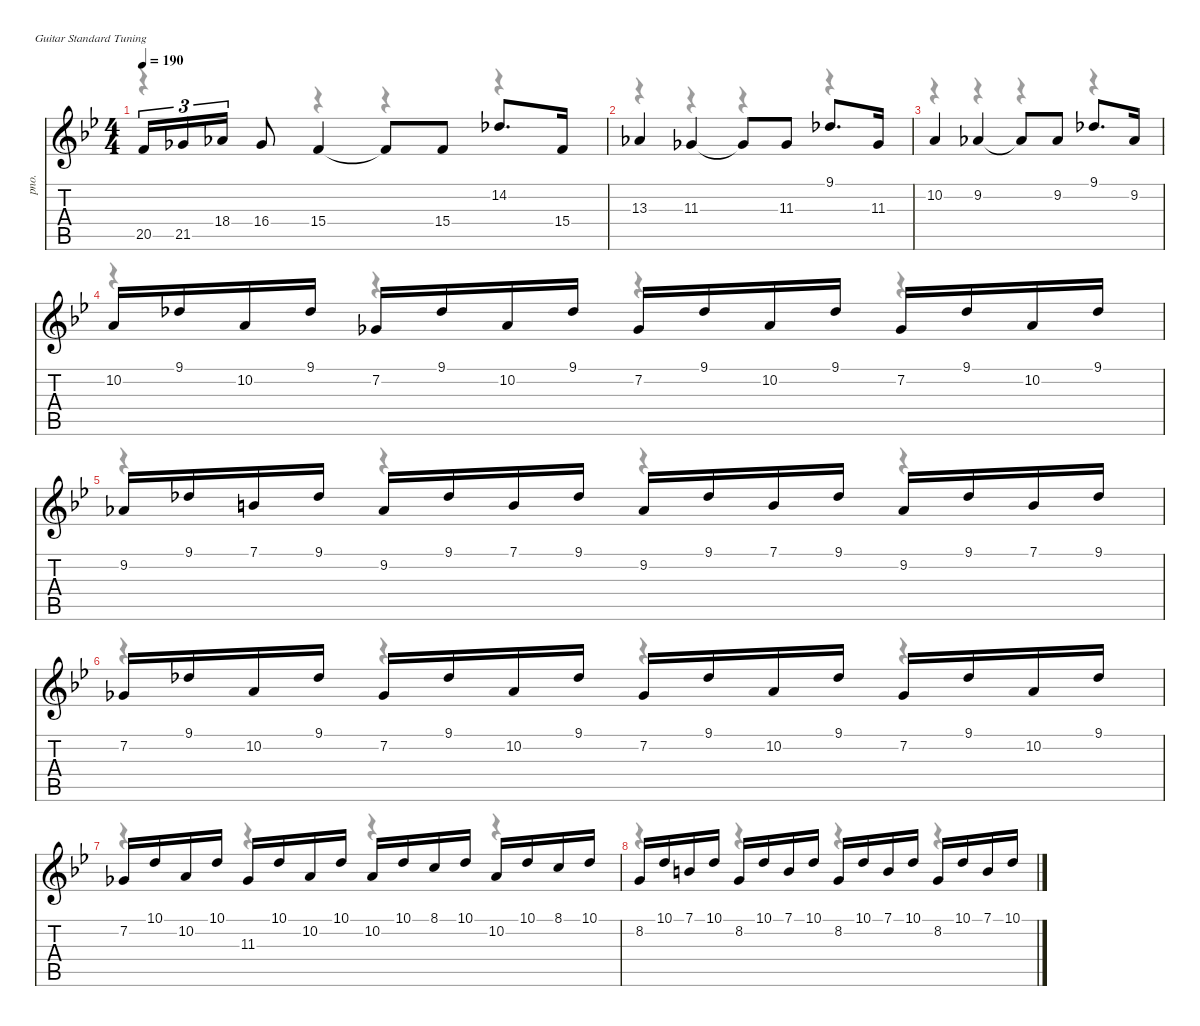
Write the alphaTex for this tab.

\defaultSystemsLayout 4
\hideDynamics
\bracketExtendMode nobrackets
\otherSystemsTrackNameOrientation horizontal
\track ("Right Hand" "pno.") {instrument acousticgrandpiano}
\staff {score tabs}
\tuning (E4 B3 G3 D3 A2 E2)
\voice
\ts (4 4)
\tempo 190
\clef g2
\ks bb
20.5{acc forcenatural}.16{tu (3 2) dy f} 21.5{acc b}.16{tu (3 2)} 18.4{acc b}.16{tu (3 2)} 16.4{acc b}.8 15.4{acc forcenatural}.4 15.4{t acc forcenatural}.8 15.4{acc forcenatural}.8 14.2{acc b}.8{d} 15.4{acc forcenatural}.16 |
13.3{acc b}.4 11.3{acc b}.4 11.3{t acc b}.8 11.3{acc b}.8 9.1{acc b}.8{d} 11.3{acc b}.16 |
10.2{acc forcenatural}.4 9.2{acc b}.4 9.2{t acc b}.8 9.2{acc b}.8 9.1{acc b}.8{d} 9.2{acc b}.16 |
10.2{acc forcenatural}.16 9.1{acc b}.16 10.2{acc forcenatural}.16 9.1{acc b}.16 7.2{acc b}.16 9.1{acc b}.16 10.2{acc forcenatural}.16 9.1{acc b}.16 7.2{acc b}.16 9.1{acc b}.16 10.2{acc forcenatural}.16 9.1{acc b}.16 7.2{acc b}.16 9.1{acc b}.16 10.2{acc forcenatural}.16 9.1{acc b}.16 |
9.2{acc b}.16 9.1{acc b}.16 7.1{acc forcenatural}.16 9.1{acc b}.16 9.2{acc b}.16 9.1{acc b}.16 7.1{acc forcenatural}.16 9.1{acc b}.16 9.2{acc b}.16 9.1{acc b}.16 7.1{acc forcenatural}.16 9.1{acc b}.16 9.2{acc b}.16 9.1{acc b}.16 7.1{acc forcenatural}.16 9.1{acc b}.16 |
7.2{acc b}.16 9.1{acc b}.16 10.2{acc forcenatural}.16 9.1{acc b}.16 7.2{acc b}.16 9.1{acc b}.16 10.2{acc forcenatural}.16 9.1{acc b}.16 7.2{acc b}.16 9.1{acc b}.16 10.2{acc forcenatural}.16 9.1{acc b}.16 7.2{acc b}.16 9.1{acc b}.16 10.2{acc forcenatural}.16 9.1{acc b}.16 |
7.2{acc b}.16 10.1{acc forcenatural}.16 10.2{acc forcenatural}.16 10.1{acc forcenatural}.16 11.3{acc b}.16 10.1{acc forcenatural}.16 10.2{acc forcenatural}.16 10.1{acc forcenatural}.16 10.2{acc forcenatural}.16 10.1{acc forcenatural}.16 8.1{acc forcenatural}.16 10.1{acc forcenatural}.16 10.2{acc forcenatural}.16 10.1{acc forcenatural}.16 8.1{acc forcenatural}.16 10.1{acc forcenatural}.16 |
8.2{acc forcenatural}.16 10.1{acc forcenatural}.16 7.1{acc forcenatural}.16 10.1{acc forcenatural}.16 8.2{acc forcenatural}.16 10.1{acc forcenatural}.16 7.1{acc forcenatural}.16 10.1{acc forcenatural}.16 8.2{acc forcenatural}.16 10.1{acc forcenatural}.16 7.1{acc forcenatural}.16 10.1{acc forcenatural}.16 8.2{acc forcenatural}.16 10.1{acc forcenatural}.16 7.1{acc forcenatural}.16 10.1{acc forcenatural}.16
\voice
\clef g2
\ottava regular
\simile none
\ks bb
r.4{dy mf} r.4 r.4 r.4 |
r.4 r.4 r.4 r.4 |
r.4 r.4 r.4 r.4 |
r.4 r.4 r.4 r.4 |
r.4 r.4 r.4 r.4 |
r.4 r.4 r.4 r.4 |
r.4 r.4 r.4 r.4 |
r.4 r.4 r.4 r.4
